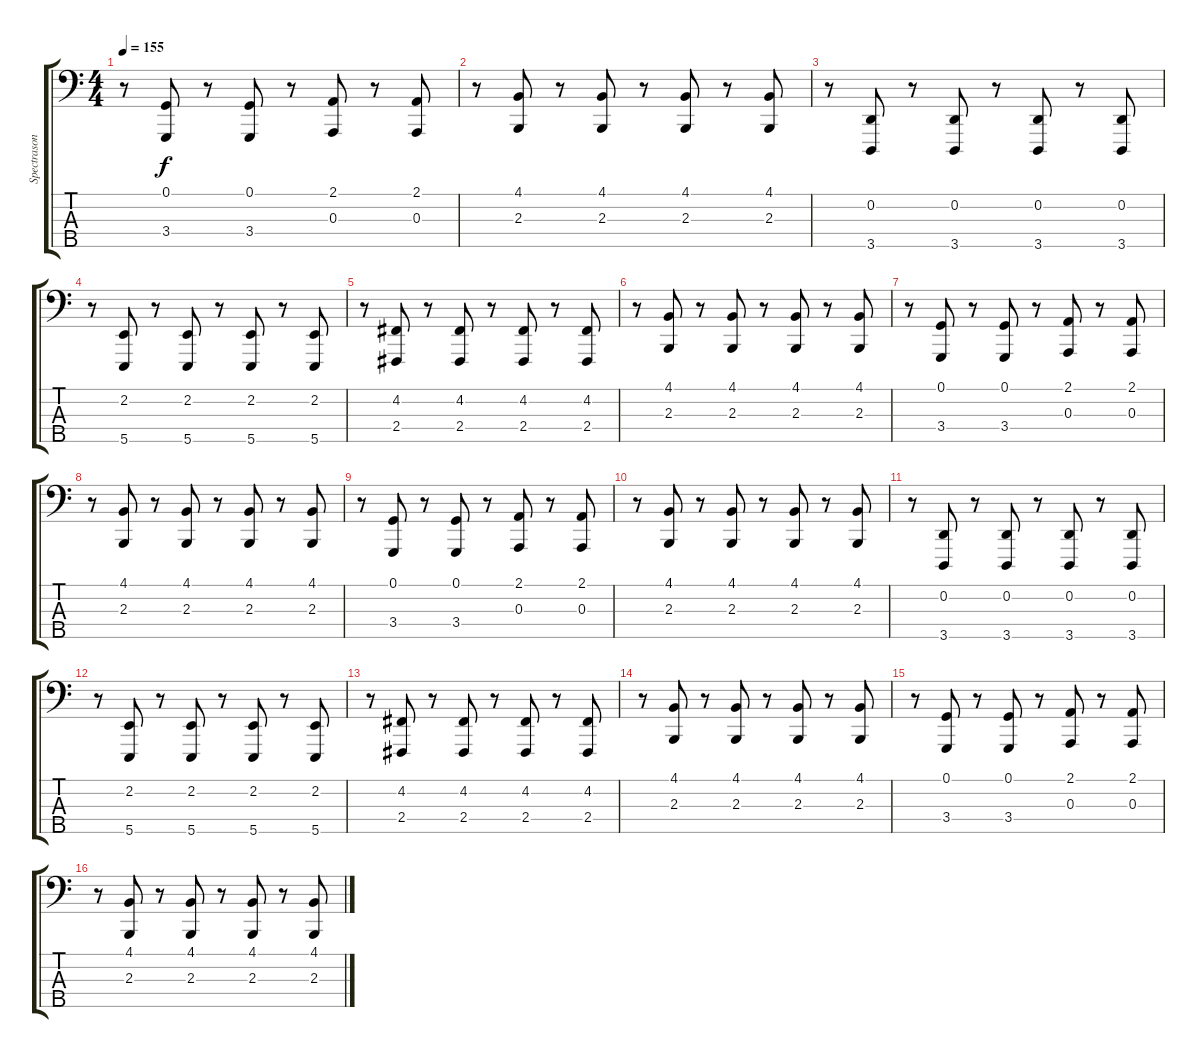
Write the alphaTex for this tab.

\track ("Spectrasonics Omnisphere" "Spectrason") {instrument lead2sawtooth}
\staff {score tabs}
\tuning (G2 D2 A1 E1 B0) {hide}
\ts (4 4)
\tempo 155
\clef f4
\ks c
r.8{dy f} (0.1 3.4).8 r.8 (0.1 3.4).8 r.8 (2.1 0.3).8 r.8 (2.1 0.3).8 |
r.8 (4.1 2.3).8 r.8 (4.1 2.3).8 r.8 (4.1 2.3).8 r.8 (4.1 2.3).8 |
r.8 (0.2 3.5).8 r.8 (0.2 3.5).8 r.8 (0.2 3.5).8 r.8 (0.2 3.5).8 |
r.8 (2.2 5.5).8 r.8 (2.2 5.5).8 r.8 (2.2 5.5).8 r.8 (2.2 5.5).8 |
r.8 (4.2 2.4).8 r.8 (4.2 2.4).8 r.8 (4.2 2.4).8 r.8 (4.2 2.4).8 |
r.8 (4.1 2.3).8 r.8 (4.1 2.3).8 r.8 (4.1 2.3).8 r.8 (4.1 2.3).8 |
r.8 (0.1 3.4).8 r.8 (0.1 3.4).8 r.8 (2.1 0.3).8 r.8 (2.1 0.3).8 |
r.8 (4.1 2.3).8 r.8 (4.1 2.3).8 r.8 (4.1 2.3).8 r.8 (4.1 2.3).8 |
r.8 (0.1 3.4).8 r.8 (0.1 3.4).8 r.8 (2.1 0.3).8 r.8 (2.1 0.3).8 |
r.8 (4.1 2.3).8 r.8 (4.1 2.3).8 r.8 (4.1 2.3).8 r.8 (4.1 2.3).8 |
r.8 (0.2 3.5).8 r.8 (0.2 3.5).8 r.8 (0.2 3.5).8 r.8 (0.2 3.5).8 |
r.8 (2.2 5.5).8 r.8 (2.2 5.5).8 r.8 (2.2 5.5).8 r.8 (2.2 5.5).8 |
r.8 (4.2 2.4).8 r.8 (4.2 2.4).8 r.8 (4.2 2.4).8 r.8 (4.2 2.4).8 |
r.8 (4.1 2.3).8 r.8 (4.1 2.3).8 r.8 (4.1 2.3).8 r.8 (4.1 2.3).8 |
r.8 (0.1 3.4).8 r.8 (0.1 3.4).8 r.8 (2.1 0.3).8 r.8 (2.1 0.3).8 |
r.8 (4.1 2.3).8 r.8 (4.1 2.3).8 r.8 (4.1 2.3).8 r.8 (4.1 2.3).8
